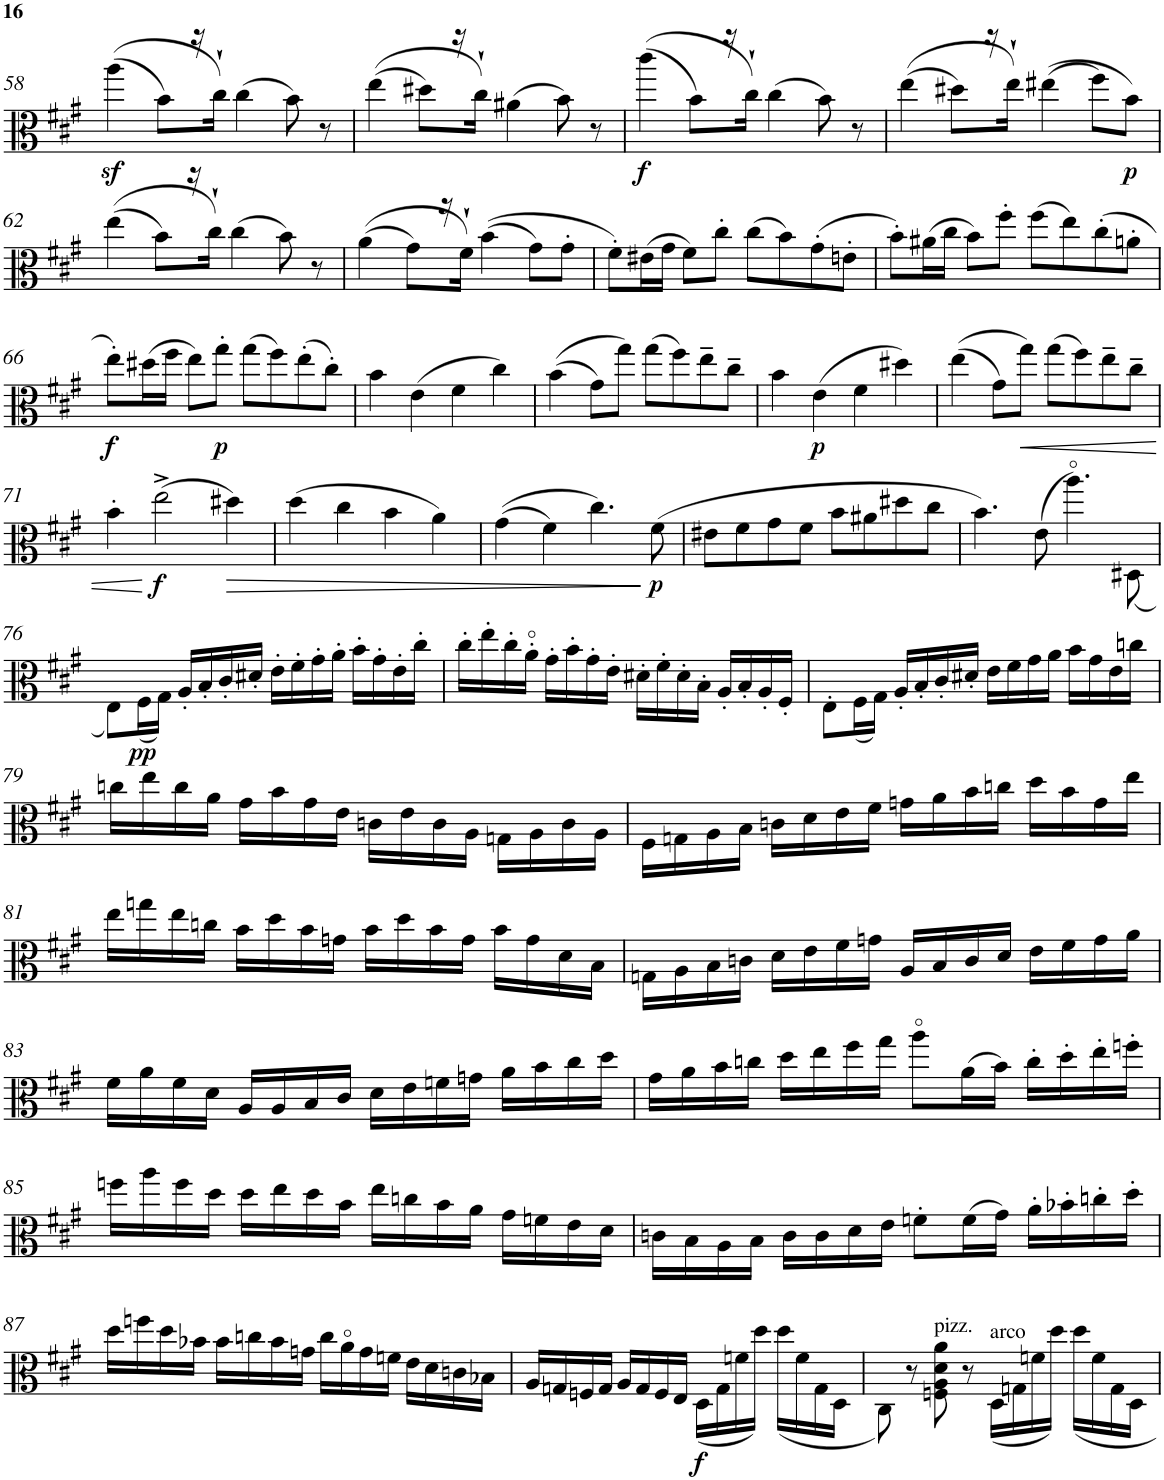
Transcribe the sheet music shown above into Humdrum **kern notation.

**kern	**dynam
*part1	*part1
*staff1	*staff1
*I"Viola	*
*I'Vla.	*
!!LO:PB:g=z
*clefC3	*
*k[f#c#g#]	*
*M4/4	*
*met(c)	*
=58	=58
(>(>4aaz<\	.
8b\L)	.
16rff	.
16cc#`\JJ)	.
(>4cc#\	.
8b\)	.
8r	.
=59	=59
(>(>4ee\	.
8dd#X\L)	.
16rff	.
16cc#`\JJ)	.
(>4a#X\	.
8b\)	.
8r	.
=60	=60
!	!LO:DY:b
(>(>4ccc#\	f
8b\L)	.
16rff	.
16cc#`\JJ)	.
(>4cc#\	.
8b\)	.
8r	.
=61	=61
(>(>4ee\	.
8dd#X\L)	.
16rff	.
16ee`\JJ)	.
(>(>4ee#X\	.
8ff#\L)	.
!	!LO:DY:b
8b\J)	p
!!LO:LB:g=z
=62	=62
(>(>4ee\	.
8b\L)	.
16rff	.
16cc#`\JJ)	.
(>4cc#\	.
8b\)	.
8r	.
=63	=63
(>(>4a\	.
8g#\L)	.
16rdd	.
16f#`\JJ)	.
(>(>4b\	.
8g#\L)	.
8g#'\J	.
=64	=64
8f#'\L)	.
(>16e#X\L	.
16g#\JJ	.
8f#\L)	.
8cc#'\J	.
(>8cc#\L	.
8b\)	.
(>8g#'\	.
8en'\J	.
=65	=65
8b'\L)	.
(>16a#X\L	.
16cc#\JJ	.
8b\L)	.
8ff#'\J	.
(>8ff#\L	.
8ee\)	.
(>8cc#'\	.
8an'\J	.
!!LO:LB:g=z
=66	=66
!	!LO:DY:b
8ee'\L)	f
(>16dd#X\L	.
16ff#\JJ	.
8ee\L)	.
!	!LO:DY:b
8gg#'\J	p
(>8gg#\L	.
8ff#\)	.
(>8ee'\	.
8cc#'\J)	.
=67	=67
4b\	.
(>4e\	.
4f#\	.
4cc#\)	.
=68	=68
(>(>4b\	.
8g#\L)	.
8gg#\J)	.
(>8gg#\L	.
8ff#\)	.
8ee~\	.
8cc#~\J	.
=69	=69
4b\	.
!	!LO:DY:b
(>4e\	p
4f#\	.
4dd#X\)	.
=70	=70
(>(>4ee\	.
8g#\L)	.
!	!LO:HP:b
8gg#\J)	<
(>8gg#\L	.
8ff#\)	.
8ee~\	.
8cc#~\J	.
!!LO:LB:g=z
=71	=71
4b'\	.
!	!LO:DY:n=1:b
(>2ee^\	[ f
!	!LO:HP:b
4dd#X\)	>
=72	=72
(>4dd\	.
4cc#\	.
4b\	.
4a\)	.
=73	=73
(>(>4g#\	.
4f#\)	.
4.cc#\)	.
!	!LO:DY:n=1:b
(>8f#\	] p
=74	=74
8e#X\L	.
8f#\	.
8g#\	.
8f#\J	.
8b\L	.
8a#X\	.
8dd#X\	.
8cc#\J	.
=75	=75
4.b\)	.
(>8e\	.
4.aa\)	.
(<8D#X\	.
!!LO:LB:g=z
=76	=76
8E\L)	.
!	!LO:DY:b
(<16F#\L	pp
16G#\JJ)	.
16A'/LL	.
16B'/	.
16c#'/	.
16d#X'/JJ	.
16e'\LL	.
16f#'\	.
16g#'\	.
16a'\JJ	.
16b'\LL	.
16g#'\	.
16e'\	.
16cc#'\JJ	.
=77	=77
16cc#'\LL	.
16ee'\	.
16cc#'\	.
16a'\JJ	.
16g#'\LL	.
16b'\	.
16g#'\	.
16e'\JJ	.
16d#X'\LL	.
16f#'\	.
16d#'\	.
16B'\JJ	.
16A'/LL	.
16B'/	.
16A'/	.
16F#'/JJ	.
=78	=78
8E'\L	.
(<16F#\L	.
16G#\JJ)	.
16A'/LL	.
16B'/	.
16c#'/	.
16d#X'/JJ	.
16e\LL	.
16f#\	.
16g#\	.
16a\JJ	.
16b\LL	.
16g#\	.
16e\	.
16ccn\JJ	.
!!LO:LB:g=z
=79	=79
16ccn\LL	.
16ee\	.
16cc\	.
16a\JJ	.
16g#\LL	.
16b\	.
16g#\	.
16e\JJ	.
16cn\LL	.
16e\	.
16c\	.
16A\JJ	.
16Gn\LL	.
16A\	.
16c\	.
16A\JJ	.
=80	=80
16F#\LL	.
16Gn\	.
16A\	.
16B\JJ	.
16cn\LL	.
16d\	.
16e\	.
16f#\JJ	.
16gn\LL	.
16a\	.
16b\	.
16ccn\JJ	.
16dd\LL	.
16b\	.
16g\	.
16ee\JJ	.
!!LO:LB:g=z
=81	=81
16ee\LL	.
16ggn\	.
16ee\	.
16ccn\JJ	.
16b\LL	.
16dd\	.
16b\	.
16gn\JJ	.
16b\LL	.
16dd\	.
16b\	.
16g\JJ	.
16b\LL	.
16g\	.
16d\	.
16B\JJ	.
=82	=82
16Gn\LL	.
16A\	.
16B\	.
16cn\JJ	.
16d\LL	.
16e\	.
16f#\	.
16gn\JJ	.
16A/LL	.
16B/	.
16c/	.
16d/JJ	.
16e\LL	.
16f#\	.
16g\	.
16a\JJ	.
!!LO:LB:g=z
=83	=83
16f#\LL	.
16a\	.
16f#\	.
16d\JJ	.
16A/LL	.
16A/	.
16B/	.
16c#/JJ	.
16d\LL	.
16e\	.
16fn\	.
16gn\JJ	.
16a\LL	.
16b\	.
16cc#\	.
16dd\JJ	.
=84	=84
16g#\LL	.
16a\	.
16b\	.
16ccn\JJ	.
16dd\LL	.
16ee\	.
16ff#\	.
16gg#\JJ	.
8aa\L	.
(>16a\L	.
16b\JJ)	.
16cc'\LL	.
16dd'\	.
16ee'\	.
16ffn'\JJ	.
!!LO:LB:g=z
=85	=85
16ffn\LL	.
16aa\	.
16ff\	.
16dd\JJ	.
16dd\LL	.
16ee\	.
16dd\	.
16b\JJ	.
16ee\LL	.
16ccn\	.
16b\	.
16a\JJ	.
16g#\LL	.
16fn\	.
16e\	.
16d\JJ	.
=86	=86
16cn\LL	.
16B\	.
16A\	.
16B\JJ	.
16c\LL	.
16c\	.
16d\	.
16e\JJ	.
8fn'\L	.
(>16f\L	.
16g#\JJ)	.
16a'\LL	.
16b-X'\	.
16ccn'\	.
16dd'\JJ	.
!!LO:LB:g=z
=87	=87
16dd\LL	.
16ffn\	.
16dd\	.
16b-X\JJ	.
16b-\LL	.
16ccn\	.
16b-\	.
16gn\JJ	.
16cc\LL	.
16a\	.
16g\	.
16fn\JJ	.
16e\LL	.
16d\	.
16cn\	.
16B-X\JJ	.
=88	=88
16A/LL	.
16Gn/	.
16Fn/	.
16G/JJ	.
16A/LL	.
16G/	.
16F/	.
16E/JJ	.
!	!LO:DY:b
(<16D\LL	f
16G\	.
16fn\	.
16dd\JJ)	.
(<16dd\LL	.
16f\	.
16G\	.
16D\JJ	.
=89	=89
8C#\)	.
8r	.
!LO:TX:a:t=pizz.	!
8Fn\ 8A\ 8d\ 8a\	.
8r	.
!LO:TX:a:t=arco	!
(<16D\LL	.
16Gn\	.
16fn\	.
16dd\JJ)	.
16dd\LL	.
16f\	.
16G\	.
16D\JJ	.
=	=
*-	*-
